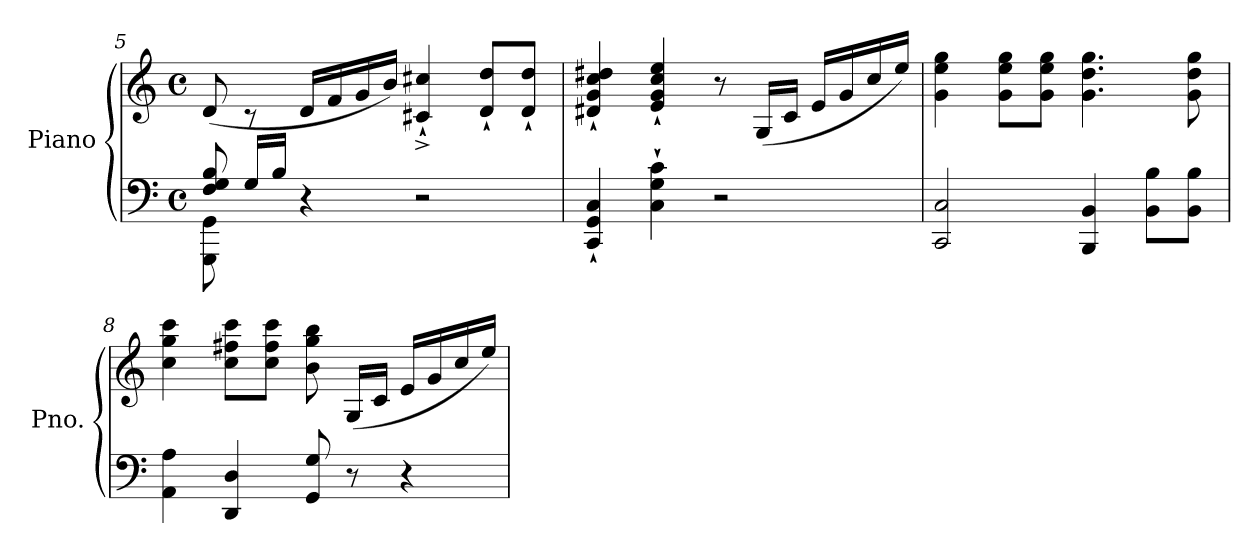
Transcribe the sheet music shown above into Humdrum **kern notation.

**kern	**kern
*part1	*part1
*staff2	*staff1
*I"Piano	*
*I'Pno.	*
*clefF4	*clefG2
*k[]	*k[]
*M4/4	*M4/4
*met(c)	*met(c)
=5	=5
*^	*
8GGG\ 8GG\	8F/ 8G/ 8B/	(>8d/
8ryy	16G/LL	8rc
.	16B/JJ	.
4r	2.ryy	16d/LL
.	.	16f/
.	.	16g/
.	.	16b/JJ)
2r	.	4c#X/^` 4cc#X/^`
.	.	8d/` 8dd/`L
.	.	8d/` 8dd/`J
*v	*v	*
=6	=6
4CC/` 4GG/` 4C/`	4d#X/` 4g/` 4cc/` 4dd#X/`
4C\` 4G\` 4c\`	4e/` 4g/` 4cc/` 4ee/`
2r	8r
.	(16G/LL
.	16c/JJ
.	16e/LL
.	16g/
.	16cc/
.	16ee/JJ)
!!LO:LB:g=z
=7	=7
2CC/ 2C/	4g\ 4ee\ 4gg\
.	8g\ 8ee\ 8gg\L
.	8g\ 8ee\ 8gg\J
4BBB/ 4BB/	4.g\ 4.dd\ 4.gg\
8BB\ 8B\L	.
8BB\ 8B\J	8g\ 8dd\ 8gg\
=8	=8
4AA\ 4A\	4cc\ 4gg\ 4ccc\
4DD/ 4D/	8cc\ 8ff#X\ 8ccc\L
.	8cc\ 8ff#\ 8ccc\J
8GG/ 8G/	8b\ 8gg\ 8bb\
8r	(16G/LL
.	16c/JJ
4r	16e/LL
.	16g/
.	16cc/
.	16ee/JJ)
=	=
*-	*-
